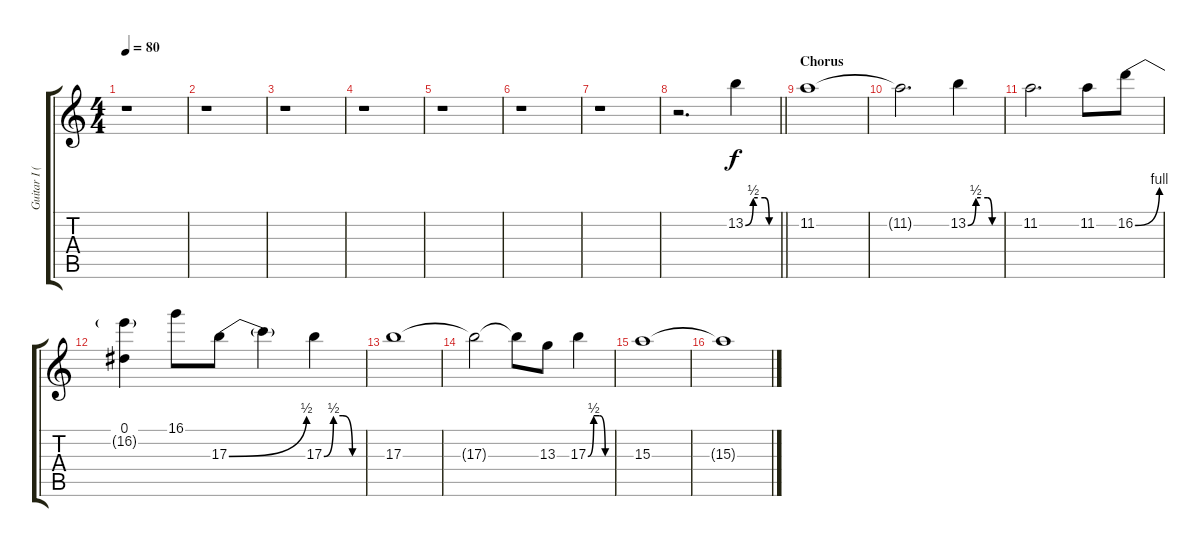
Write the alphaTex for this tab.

\track ("Guitar I (Robin Finck)" "Guitar I (") {instrument overdrivenguitar}
\staff {score tabs}
\tuning (Eb4 Bb3 Gb3 Db3 Ab2 Eb2) {hide}
\ts (4 4)
\tempo 80
\clef g2
\ks c
r.1{dy f} |
r.1 |
r.1 |
r.1 |
r.1 |
r.1 |
r.1 |
\barLineRight lightlight
r.2{d} 13.2{be (custom 0 0 15 2 37 2 45 0 60 0)}.4 |
\section ("" "Chorus")
11.2.1 |
11.2{t}.2{d} 13.2{be (custom 0 0 15 2 37 2 45 0 60 0)}.4 |
11.2.2{d} 11.2.8 16.2{be (bend 0 0 60 4)}.8 |
(0.1 16.2{t}).4 16.1.8 17.3{be (bend 0 0 60 2)}.8 17.3{t}.4 17.3{be (custom 0 0 15 2 30 2 45 0 60 0)}.4 |
17.3.1 |
17.3{t}.2 17.3{t}.8 13.3.8 17.3{be (custom 0 0 15 2 30 2 45 0 60 0)}.4 |
15.3.1 |
15.3{t}.1
